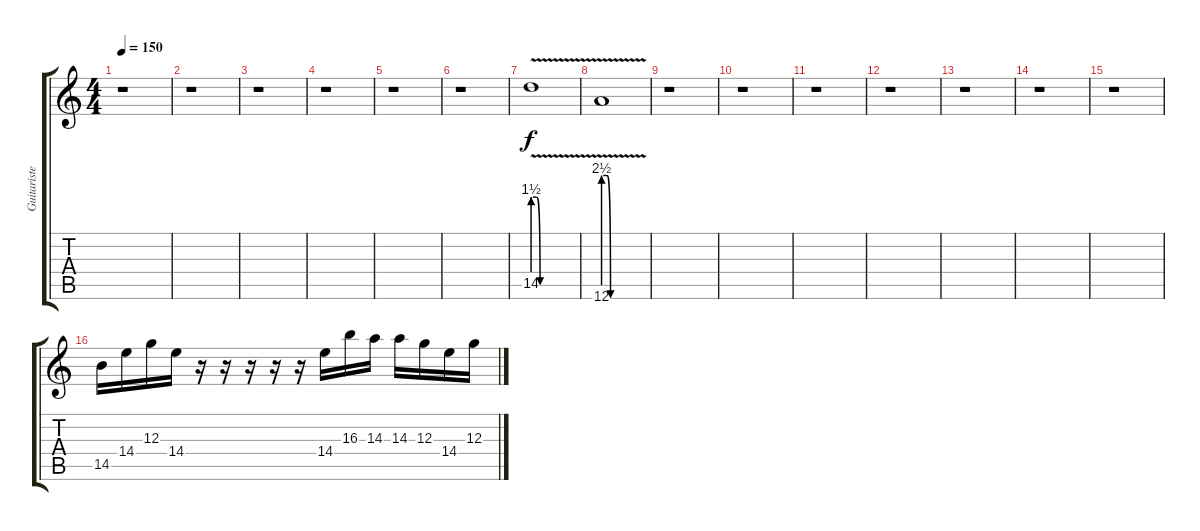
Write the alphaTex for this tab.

\track ("Guitariste soliste" "Guitariste") {instrument distortionguitar}
\staff {score tabs}
\tuning (E4 B3 G3 D3 A2 E2) {hide}
\ts (4 4)
\tempo 150
\clef g2
\ks c
r.1{dy f} |
r.1 |
r.1 |
r.1 |
r.1 |
r.1 |
14.5{be (custom 0 6 5 6 10 0 20 0 60 0) v}.1 |
12.6{be (custom 0 10 5 10 10 0 20 0 60 0) v}.1 |
r.1 |
r.1 |
r.1 |
r.1 |
r.1 |
r.1 |
r.1 |
14.5.16 14.4.16 12.3.16 14.4.16 r.16 r.16 r.16 r.16 r.16 14.4.16 16.3.16 14.3.16 14.3.16 12.3.16 14.4.16 12.3.16
